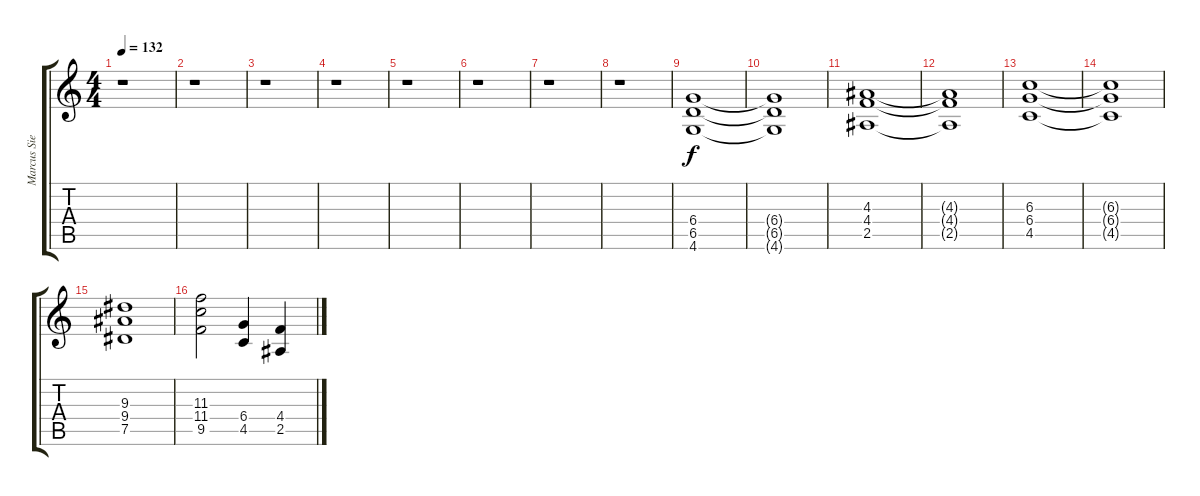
\track ("Marcus Siepen" "Marcus Sie") {instrument distortionguitar}
\staff {score tabs}
\tuning (Eb4 Bb3 Gb3 Db3 Ab2 Eb2) {hide}
\ts (4 4)
\tempo 132
\clef g2
\ks c
r.1{dy f} |
r.1 |
r.1 |
r.1 |
r.1 |
r.1 |
r.1 |
r.1 |
(6.4 6.5 4.6).1 |
(6.4{t} 6.5{t} 4.6{t}).1 |
(4.3 4.4 2.5).1 |
(4.3{t} 4.4{t} 2.5{t}).1 |
(6.3 6.4 4.5).1 |
(6.3{t} 6.4{t} 4.5{t}).1 |
(9.3 9.4 7.5).1 |
(11.3 11.4 9.5).2 (6.4 4.5).4 (4.4 2.5).4
